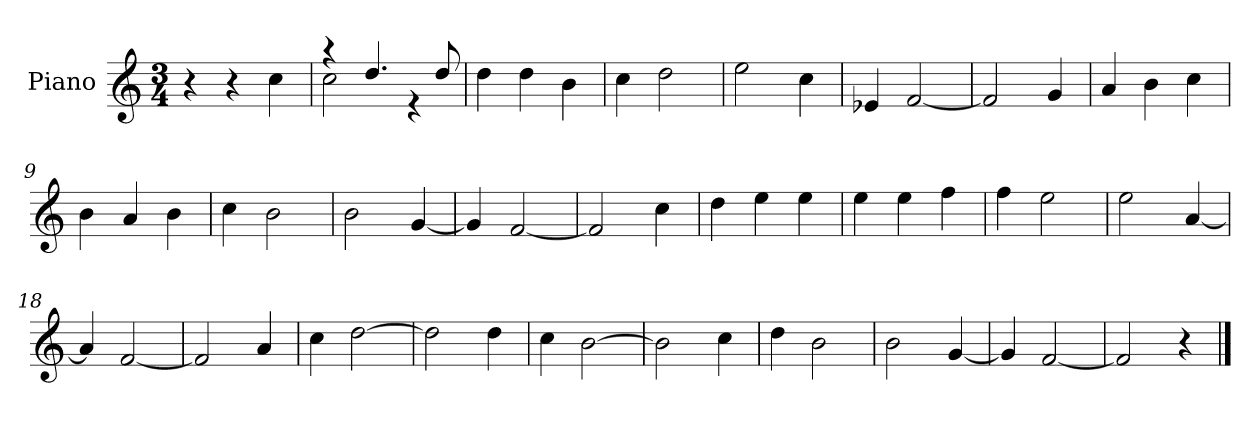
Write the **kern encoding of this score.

**kern
*part1
*staff1
*I"Piano
*I'P-no
*clefG2
*k[]
*M3/4
*MM180
=1
4r
4r
4cc\
=2
*^
4r	2cc\
4.dd/	.
.	4r
8dd/	.
*v	*v
=3
4dd\
4dd\
4b\
=4
4cc\
2dd\
=5
2ee\
4cc\
=6
4e-X/
[2f/
=7
2f/]
4g/
=8
4a/
4b\
4cc\
=9
4b\
4a/
4b\
=10
4cc\
2b\
=11
2b\
[4g/
=12
4g/]
[2f/
!!LO:LB:g=z
=13
2f/]
4cc\
=14
4dd\
4ee\
4ee\
=15
4ee\
4ee\
4ff\
=16
4ff\
2ee\
=17
2ee\
[4a/
=18
4a/]
[2f/
=19
2f/]
4a/
=20
4cc\
[2dd\
=21
2dd\]
4dd\
=22
4cc\
[2b\
=23
2b\]
4cc\
=24
4dd\
2b\
=25
2b\
[4g/
=26
4g/]
[2f/
!!LO:LB:g=z
=27
2f/]
4r
==
*-
